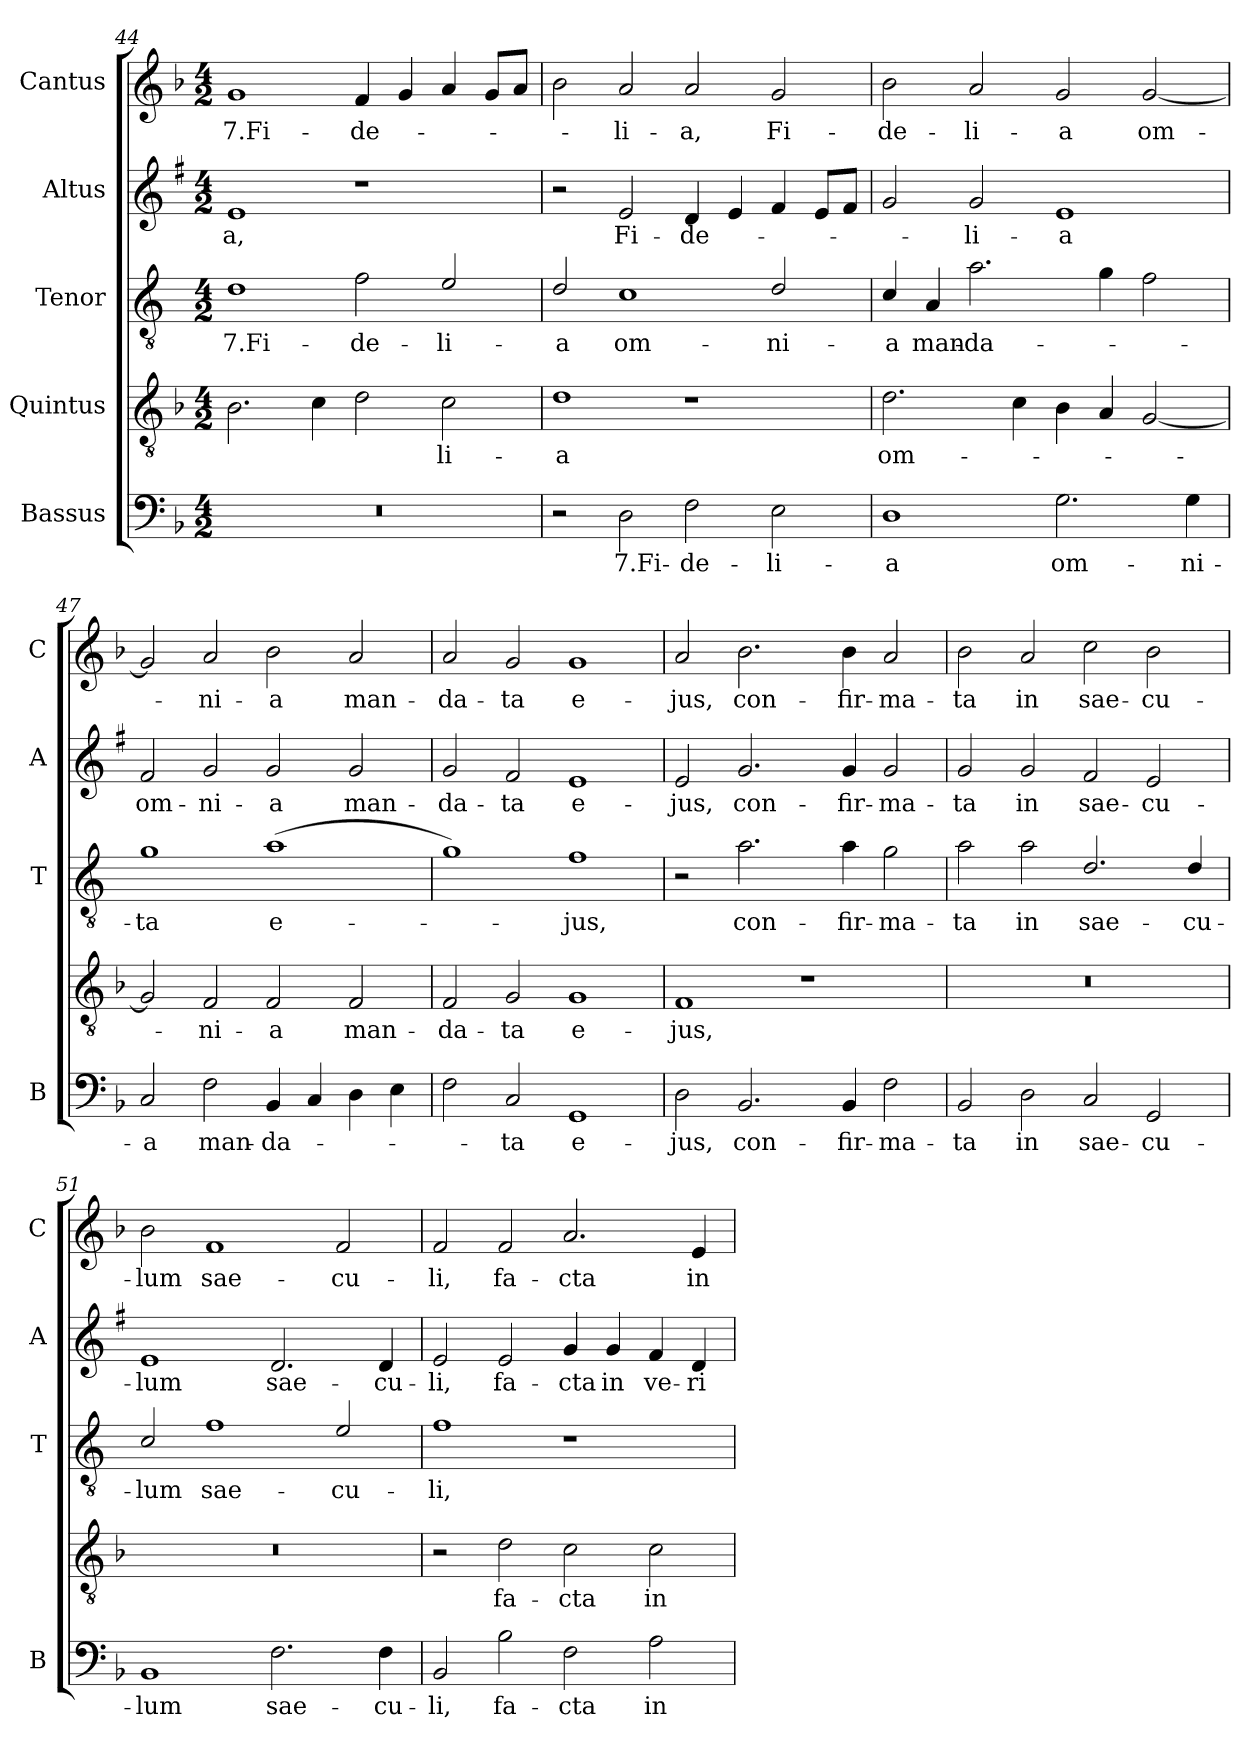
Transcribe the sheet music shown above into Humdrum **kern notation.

**kern	**text	**kern	**text	**kern	**text	**kern	**text	**kern	**text
*part5	*part5	*part4	*part4	*part3	*part3	*part2	*part2	*part1	*part1
*staff5	*staff5	*staff4	*staff4	*staff3	*staff3	*staff2	*staff2	*staff1	*staff1
*I"Bassus	*	*I"Quintus	*	*I"Tenor	*	*I"Altus	*	*I"Cantus	*
*I'B	*	*	*	*I'T	*	*I'A	*	*I'C	*
*clefF4	*	*clefGv2	*	*clefGv2	*	*clefG2	*	*clefG2	*
*	*	*	*	*ITrd4c7	*	*ITrd1c2	*	*	*
*k[b-]	*	*k[b-]	*	*k[b-]	*	*k[b-]	*	*k[b-]	*
*F:	*	*F:	*	*F:	*	*F:	*	*F:	*
*M4/2	*	*M4/2	*	*M4/2	*	*M4/2	*	*M4/2	*
=44	=44	=44	=44	=44	=44	=44	=44	=44	=44
!	!	!	!	!	!LO:LY:b	!	!LO:LY:b	!	!LO:LY:b
0r	.	2.B-\	.	1G	7.Fi-	1d	-a,	1g	7.Fi-
.	.	4c\	.	.	.	.	.	.	.
!	!	!	!	!	!LO:LY:b	!	!	!	!LO:LY:b
.	.	2d\	.	2B-\	-de-	1r	.	4f/	-de-
.	.	.	.	.	.	.	.	4g/	.
!	!	!	!LO:LY:b	!	!LO:LY:b	!	!	!	!
.	.	2c\	-li-	2A/	-li-	.	.	4a/	.
.	.	.	.	.	.	.	.	8g/L	.
.	.	.	.	.	.	.	.	8a/J	.
=45	=45	=45	=45	=45	=45	=45	=45	=45	=45
!	!	!	!LO:LY:b	!	!LO:LY:b	!	!	!	!
2r	.	1d	-a	2G/	-a	2r	.	2b-\	.
!	!LO:LY:b	!	!	!	!LO:LY:b	!	!LO:LY:b	!	!LO:LY:b
2D\	7.Fi-	.	.	1F	om-	2d/	Fi-	2a/	-li-
!	!LO:LY:b	!	!	!	!	!	!LO:LY:b	!	!LO:LY:b
2F\	-de-	1r	.	.	.	4c/	-de-	2a/	-a,
.	.	.	.	.	.	4d/	.	.	.
!	!LO:LY:b	!	!	!	!LO:LY:b	!	!	!	!LO:LY:b
2E\	-li-	.	.	2G/	-ni-	4e/	.	2g/	Fi-
.	.	.	.	.	.	8d/L	.	.	.
.	.	.	.	.	.	8e/J	.	.	.
=46	=46	=46	=46	=46	=46	=46	=46	=46	=46
!	!LO:LY:b	!	!LO:LY:b	!	!LO:LY:b	!	!	!	!LO:LY:b
1D	-a	2.d\	om-	4F/	-a	2f/	.	2b-\	-de-
!	!	!	!	!	!LO:LY:b	!	!	!	!
.	.	.	.	4D/	man-	.	.	.	.
!	!	!	!	!	!LO:LY:b	!	!LO:LY:b	!	!LO:LY:b
.	.	.	.	2.d\	-da-	2f/	-li-	2a/	-li-
.	.	4c\	.	.	.	.	.	.	.
!	!LO:LY:b	!	!	!	!	!	!LO:LY:b	!	!LO:LY:b
2.G\	om-	4B-\	.	.	.	1d	-a	2g/	-a
.	.	4A/	.	4c\	.	.	.	.	.
!	!	!	!	!	!	!	!	!	!LO:LY:b
.	.	[2G/	.	2B-\	.	.	.	[2g/	om-
!	!LO:LY:b	!	!	!	!	!	!	!	!
4G\	-ni-	.	.	.	.	.	.	.	.
!!LO:PB:g=z
=47	=47	=47	=47	=47	=47	=47	=47	=47	=47
!	!LO:LY:b	!	!	!	!LO:LY:b	!	!LO:LY:b	!	!
2C/	-a	2G/]	.	1c	-ta	2e/	om-	2g/]	.
!	!LO:LY:b	!	!LO:LY:b	!	!	!	!LO:LY:b	!	!LO:LY:b
2F\	man-	2F/	-ni-	.	.	2f/	-ni-	2a/	-ni-
!	!LO:LY:b	!	!LO:LY:b	!	!LO:LY:b	!	!LO:LY:b	!	!LO:LY:b
4BB-/	-da-	2F/	-a	(>1d	e-	2f/	-a	2b-\	-a
4C/	.	.	.	.	.	.	.	.	.
!	!	!	!LO:LY:b	!	!	!	!LO:LY:b	!	!LO:LY:b
4D\	.	2F/	man-	.	.	2f/	man-	2a/	man-
4E\	.	.	.	.	.	.	.	.	.
=48	=48	=48	=48	=48	=48	=48	=48	=48	=48
!	!	!	!LO:LY:b	!	!	!	!LO:LY:b	!	!LO:LY:b
2F\	.	2F/	-da-	1c)	.	2f/	-da-	2a/	-da-
!	!LO:LY:b	!	!LO:LY:b	!	!	!	!LO:LY:b	!	!LO:LY:b
2C/	-ta	2G/	-ta	.	.	2e/	-ta	2g/	-ta
!	!LO:LY:b	!	!LO:LY:b	!	!LO:LY:b	!	!LO:LY:b	!	!LO:LY:b
1GG	e-	1G	e-	1B-	-jus,	1d	e-	1g	e-
=49	=49	=49	=49	=49	=49	=49	=49	=49	=49
!	!LO:LY:b	!	!LO:LY:b	!	!	!	!LO:LY:b	!	!LO:LY:b
2D\	-jus,	1F	-jus,	2r	.	2d/	-jus,	2a/	-jus,
!	!LO:LY:b	!	!	!	!LO:LY:b	!	!LO:LY:b	!	!LO:LY:b
2.BB-/	con-	.	.	2.d\	con-	2.f/	con-	2.b-\	con-
.	.	1r	.	.	.	.	.	.	.
!	!LO:LY:b	!	!	!	!LO:LY:b	!	!LO:LY:b	!	!LO:LY:b
4BB-/	-fir-	.	.	4d\	-fir-	4f/	-fir-	4b-\	-fir-
!	!LO:LY:b	!	!	!	!LO:LY:b	!	!LO:LY:b	!	!LO:LY:b
2F\	-ma-	.	.	2c\	-ma-	2f/	-ma-	2a/	-ma-
=50	=50	=50	=50	=50	=50	=50	=50	=50	=50
!	!LO:LY:b	!	!	!	!LO:LY:b	!	!LO:LY:b	!	!LO:LY:b
2BB-/	-ta	0r	.	2d\	-ta	2f/	-ta	2b-\	-ta
!	!LO:LY:b	!	!	!	!LO:LY:b	!	!LO:LY:b	!	!LO:LY:b
2D\	in	.	.	2d\	in	2f/	in	2a/	in
!	!LO:LY:b	!	!	!	!LO:LY:b	!	!LO:LY:b	!	!LO:LY:b
2C/	sae-	.	.	2.G/	sae-	2e/	sae-	2cc\	sae-
!	!LO:LY:b	!	!	!	!	!	!LO:LY:b	!	!LO:LY:b
2GG/	-cu-	.	.	.	.	2d/	-cu-	2b-\	-cu-
!	!	!	!	!	!LO:LY:b	!	!	!	!
.	.	.	.	4G/	-cu-	.	.	.	.
=51	=51	=51	=51	=51	=51	=51	=51	=51	=51
!	!LO:LY:b	!	!	!	!LO:LY:b	!	!LO:LY:b	!	!LO:LY:b
1BB-	-lum	0r	.	2F/	-lum	1d	-lum	2b-\	-lum
!	!	!	!	!	!LO:LY:b	!	!	!	!LO:LY:b
.	.	.	.	1B-	sae-	.	.	1f	sae-
!	!LO:LY:b	!	!	!	!	!	!LO:LY:b	!	!
2.F\	sae-	.	.	.	.	2.c/	sae-	.	.
!	!	!	!	!	!LO:LY:b	!	!	!	!LO:LY:b
.	.	.	.	2A/	-cu-	.	.	2f/	-cu-
!	!LO:LY:b	!	!	!	!	!	!LO:LY:b	!	!
4F\	-cu-	.	.	.	.	4c/	-cu-	.	.
!!LO:LB:g=z
=52	=52	=52	=52	=52	=52	=52	=52	=52	=52
!	!LO:LY:b	!	!	!	!LO:LY:b	!	!LO:LY:b	!	!LO:LY:b
2BB-/	-li,	2r	.	1B-	-li,	2d/	-li,	2f/	-li,
!	!LO:LY:b	!	!LO:LY:b	!	!	!	!LO:LY:b	!	!LO:LY:b
2B-\	fa-	2d\	fa-	.	.	2d/	fa-	2f/	fa-
!	!LO:LY:b	!	!LO:LY:b	!	!	!	!LO:LY:b	!	!LO:LY:b
2F\	-cta	2c\	-cta	1r	.	4f/	-cta	2.a/	-cta
!	!	!	!	!	!	!	!LO:LY:b	!	!
.	.	.	.	.	.	4f/	in	.	.
!	!LO:LY:b	!	!LO:LY:b	!	!	!	!LO:LY:b	!	!
2A\	in	2c\	in	.	.	4e/	ve-	.	.
!	!	!	!	!	!	!	!LO:LY:b	!	!LO:LY:b
.	.	.	.	.	.	4c/	-ri-	4e/	in
=	=	=	=	=	=	=	=	=	=
*-	*-	*-	*-	*-	*-	*-	*-	*-	*-
